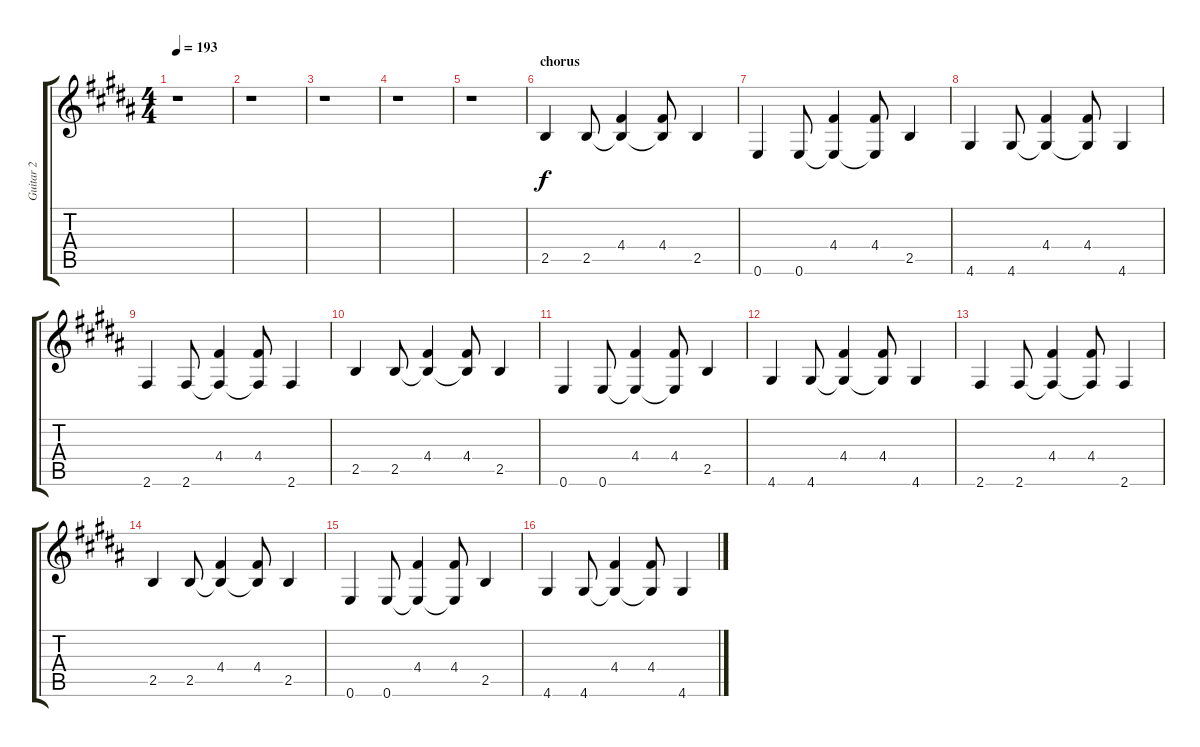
\track ("Guitar 2" "Guitar 2") {instrument acousticguitarnylon}
\staff {score tabs}
\tuning (E4 B3 G3 D3 A2 E2) {hide}
\ts (4 4)
\tempo 193
\clef g2
\ks b
r.1{dy f} |
r.1 |
r.1 |
r.1 |
r.1 |
\section ("" "chorus")
2.5.4 2.5.8 (4.4 2.5{t}).4 (4.4 2.5{t}).8 2.5.4 |
0.6.4 0.6.8 (4.4 0.6{t}).4 (4.4 0.6{t}).8 2.5.4 |
4.6.4 4.6.8 (4.4 4.6{t}).4 (4.4 4.6{t}).8 4.6.4 |
2.6.4 2.6.8 (4.4 2.6{t}).4 (4.4 2.6{t}).8 2.6.4 |
2.5.4 2.5.8 (4.4 2.5{t}).4 (4.4 2.5{t}).8 2.5.4 |
0.6.4 0.6.8 (4.4 0.6{t}).4 (4.4 0.6{t}).8 2.5.4 |
4.6.4 4.6.8 (4.4 4.6{t}).4 (4.4 4.6{t}).8 4.6.4 |
2.6.4 2.6.8 (4.4 2.6{t}).4 (4.4 2.6{t}).8 2.6.4 |
2.5.4 2.5.8 (4.4 2.5{t}).4 (4.4 2.5{t}).8 2.5.4 |
0.6.4 0.6.8 (4.4 0.6{t}).4 (4.4 0.6{t}).8 2.5.4 |
4.6.4 4.6.8 (4.4 4.6{t}).4 (4.4 4.6{t}).8 4.6.4
